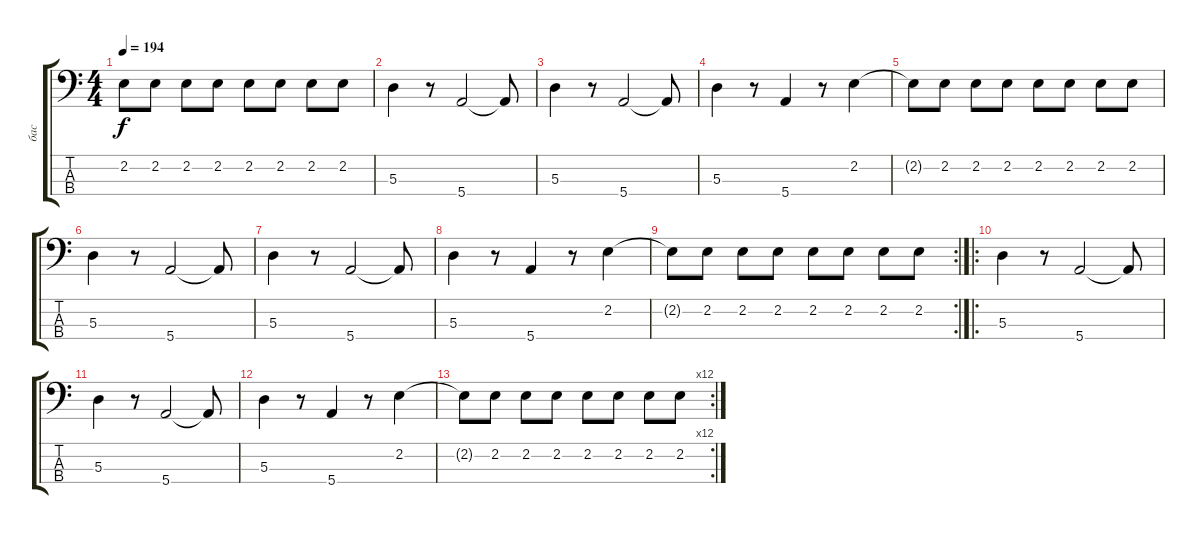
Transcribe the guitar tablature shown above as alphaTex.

\track ("бас" "бас") {instrument electricbasspick}
\staff {score tabs}
\tuning (G2 D2 A1 E1) {hide}
\ts (4 4)
\tempo 194
\clef f4
\ks c
2.2{t}.8{dy f} 2.2.8 2.2.8 2.2.8 2.2.8 2.2.8 2.2.8 2.2.8 |
5.3.4 r.8 5.4.2 5.4{t}.8 |
5.3.4 r.8 5.4.2 5.4{t}.8 |
5.3.4 r.8 5.4.4 r.8 2.2.4 |
2.2{t}.8 2.2.8 2.2.8 2.2.8 2.2.8 2.2.8 2.2.8 2.2.8 |
5.3.4 r.8 5.4.2 5.4{t}.8 |
5.3.4 r.8 5.4.2 5.4{t}.8 |
5.3.4 r.8 5.4.4 r.8 2.2.4 |
\rc 2
2.2{t}.8 2.2.8 2.2.8 2.2.8 2.2.8 2.2.8 2.2.8 2.2.8 |
\ro
5.3.4 r.8 5.4.2 5.4{t}.8 |
5.3.4 r.8 5.4.2 5.4{t}.8 |
5.3.4 r.8 5.4.4 r.8 2.2.4 |
\rc 12
2.2{t}.8 2.2.8 2.2.8 2.2.8 2.2.8 2.2.8 2.2.8 2.2.8
